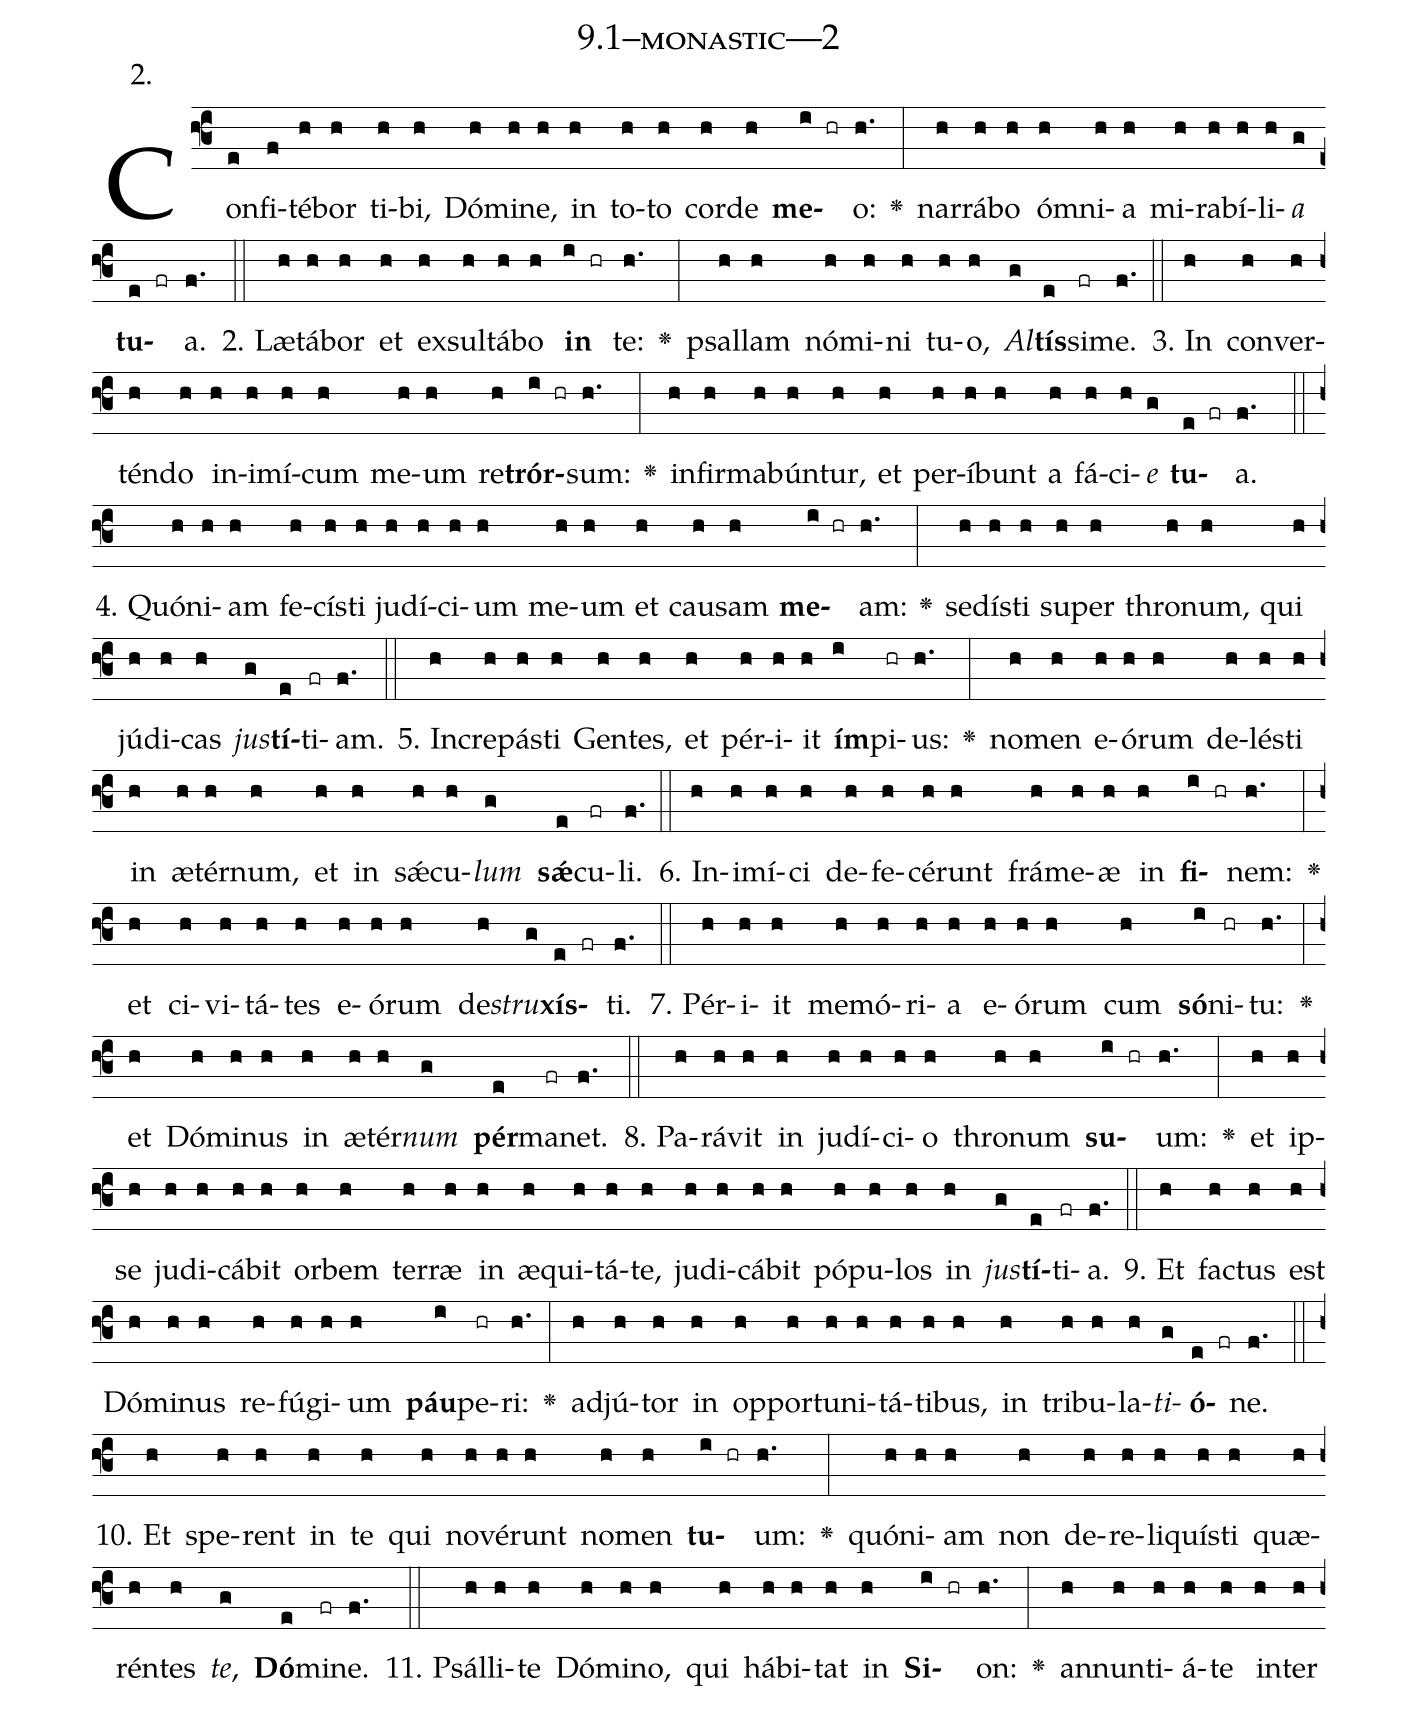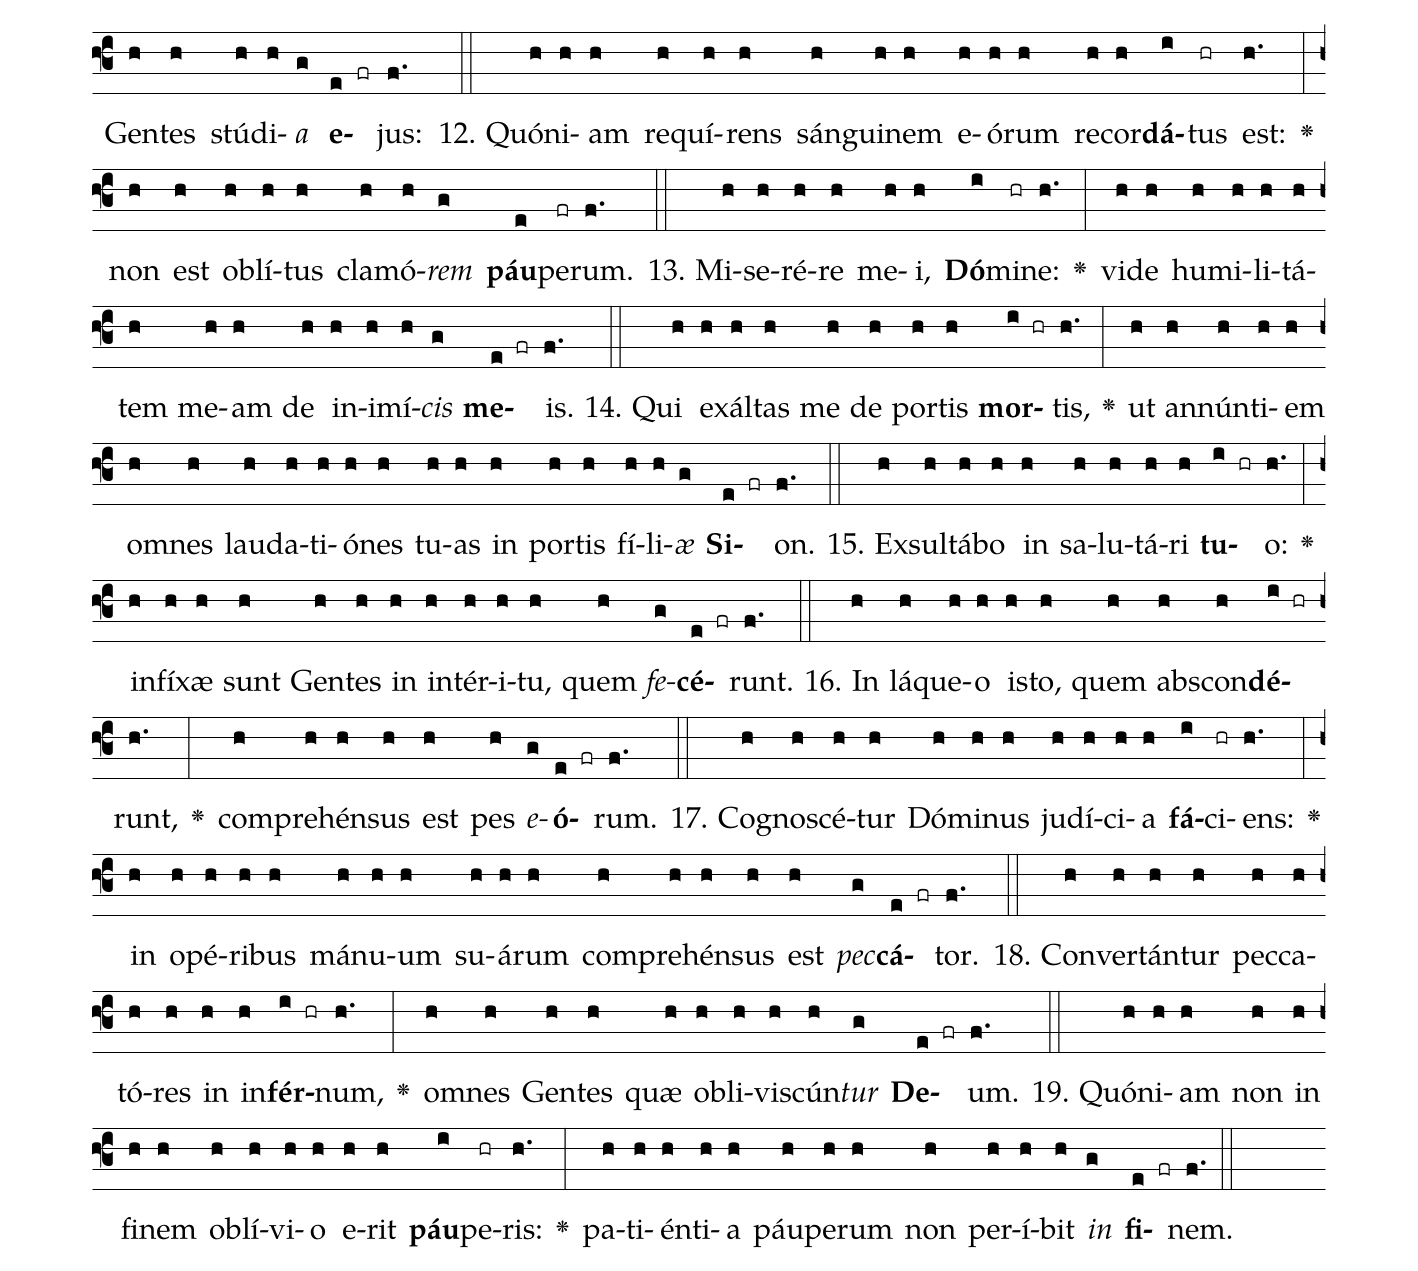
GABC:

name: 9.1--monastic---2;
annotation: 2.;
%%
(f3)Con(e)fi(f)té(h)bor(h) ti(h)bi,(h) Dó(h)mi(h)ne,(h) in(h) to(h)to(h) cor(h)de(h) <b>me</b>(i hr)o:(h.) <v>\greheightstar</v>(:) nar(h)rá(h)bo(h) óm(h)ni(h)a(h) mi(h)ra(h)bí(h)li(h)<i>a</i>(g) <b>tu</b>(e fr)a.(f.) (::)
2. Læ(h)tá(h)bor(h) et(h) ex(h)sul(h)tá(h)bo(h) <b>in</b>(i hr) te:(h.) <v>\greheightstar</v>(:) psal(h)lam(h) nó(h)mi(h)ni(h) tu(h)o,(h) <i>Al</i>(g)<b>tís</b>(e)si(fr)me.(f.) (::)
3. In(h) con(h)ver(h)tén(h)do(h) in(h)i(h)mí(h)cum(h) me(h)um(h) re(h)<b>trór</b>(i hr)sum:(h.) <v>\greheightstar</v>(:) in(h)fir(h)ma(h)bún(h)tur,(h) et(h) per(h)í(h)bunt(h) a(h) fá(h)ci(h)<i>e</i>(g) <b>tu</b>(e fr)a.(f.) (::)
4. Quón(h)i(h)am(h) fe(h)cís(h)ti(h) ju(h)dí(h)ci(h)um(h) me(h)um(h) et(h) cau(h)sam(h) <b>me</b>(i hr)am:(h.) <v>\greheightstar</v>(:) se(h)dís(h)ti(h) su(h)per(h) thro(h)num,(h) qui(h) jú(h)di(h)cas(h) <i>jus</i>(g)<b>tí</b>(e)ti(fr)am.(f.) (::)
5. In(h)cre(h)pás(h)ti(h) Gen(h)tes,(h) et(h) pér(h)i(h)it(h) <b>ím</b>(i)pi(hr)us:(h.) <v>\greheightstar</v>(:) no(h)men(h) e(h)ó(h)rum(h) de(h)lés(h)ti(h) in(h) æ(h)tér(h)num,(h) et(h) in(h) sǽ(h)cu(h)<i>lum</i>(g) <b>sǽ</b>(e)cu(fr)li.(f.) (::)
6. In(h)i(h)mí(h)ci(h) de(h)fe(h)cé(h)runt(h) frá(h)me(h)æ(h) in(h) <b>fi</b>(i hr)nem:(h.) <v>\greheightstar</v>(:) et(h) ci(h)vi(h)tá(h)tes(h) e(h)ó(h)rum(h) de(h)<i>stru</i>(g)<b>xís</b>(e fr)ti.(f.) (::)
7. Pér(h)i(h)it(h) me(h)mó(h)ri(h)a(h) e(h)ó(h)rum(h) cum(h) <b>só</b>(i)ni(hr)tu:(h.) <v>\greheightstar</v>(:) et(h) Dó(h)mi(h)nus(h) in(h) æ(h)tér(h)<i>num</i>(g) <b>pér</b>(e)ma(fr)net.(f.) (::)
8. Pa(h)rá(h)vit(h) in(h) ju(h)dí(h)ci(h)o(h) thro(h)num(h) <b>su</b>(i hr)um:(h.) <v>\greheightstar</v>(:) et(h) ip(h)se(h) ju(h)di(h)cá(h)bit(h) or(h)bem(h) ter(h)ræ(h) in(h) æ(h)qui(h)tá(h)te,(h) ju(h)di(h)cá(h)bit(h) pó(h)pu(h)los(h) in(h) <i>jus</i>(g)<b>tí</b>(e)ti(fr)a.(f.) (::)
9. Et(h) fac(h)tus(h) est(h) Dó(h)mi(h)nus(h) re(h)fú(h)gi(h)um(h) <b>páu</b>(i)pe(hr)ri:(h.) <v>\greheightstar</v>(:) ad(h)jú(h)tor(h) in(h) op(h)por(h)tu(h)ni(h)tá(h)ti(h)bus,(h) in(h) tri(h)bu(h)la(h)<i>ti</i>(g)<b>ó</b>(e fr)ne.(f.) (::)
10. Et(h) spe(h)rent(h) in(h) te(h) qui(h) no(h)vé(h)runt(h) no(h)men(h) <b>tu</b>(i hr)um:(h.) <v>\greheightstar</v>(:) quón(h)i(h)am(h) non(h) de(h)re(h)li(h)quís(h)ti(h) quæ(h)rén(h)tes(h) <i>te</i>,(g) <b>Dó</b>(e)mi(fr)ne.(f.) (::)
11. Psál(h)li(h)te(h) Dó(h)mi(h)no,(h) qui(h) há(h)bi(h)tat(h) in(h) <b>Si</b>(i hr)on:(h.) <v>\greheightstar</v>(:) an(h)nun(h)ti(h)á(h)te(h) in(h)ter(h) Gen(h)tes(h) stú(h)di(h)<i>a</i>(g) <b>e</b>(e fr)jus:(f.) (::)
12. Quón(h)i(h)am(h) re(h)quí(h)rens(h) sán(h)gui(h)nem(h) e(h)ó(h)rum(h) re(h)cor(h)<b>dá</b>(i)tus(hr) est:(h.) <v>\greheightstar</v>(:) non(h) est(h) ob(h)lí(h)tus(h) cla(h)mó(h)<i>rem</i>(g) <b>páu</b>(e)pe(fr)rum.(f.) (::)
13. Mi(h)se(h)ré(h)re(h) me(h)i,(h) <b>Dó</b>(i)mi(hr)ne:(h.) <v>\greheightstar</v>(:) vi(h)de(h) hu(h)mi(h)li(h)tá(h)tem(h) me(h)am(h) de(h) in(h)i(h)mí(h)<i>cis</i>(g) <b>me</b>(e fr)is.(f.) (::)
14. Qui(h) ex(h)ál(h)tas(h) me(h) de(h) por(h)tis(h) <b>mor</b>(i hr)tis,(h.) <v>\greheightstar</v>(:) ut(h) an(h)nún(h)ti(h)em(h) om(h)nes(h) lau(h)da(h)ti(h)ó(h)nes(h) tu(h)as(h) in(h) por(h)tis(h) fí(h)li(h)<i>æ</i>(g) <b>Si</b>(e fr)on.(f.) (::)
15. Ex(h)sul(h)tá(h)bo(h) in(h) sa(h)lu(h)tá(h)ri(h) <b>tu</b>(i hr)o:(h.) <v>\greheightstar</v>(:) in(h)fí(h)xæ(h) sunt(h) Gen(h)tes(h) in(h) in(h)tér(h)i(h)tu,(h) quem(h) <i>fe</i>(g)<b>cé</b>(e fr)runt.(f.) (::)
16. In(h) lá(h)que(h)o(h) is(h)to,(h) quem(h) abs(h)con(h)<b>dé</b>(i hr)runt,(h.) <v>\greheightstar</v>(:) com(h)pre(h)hén(h)sus(h) est(h) pes(h) <i>e</i>(g)<b>ó</b>(e fr)rum.(f.) (::)
17. Co(h)gno(h)scé(h)tur(h) Dó(h)mi(h)nus(h) ju(h)dí(h)ci(h)a(h) <b>fá</b>(i)ci(hr)ens:(h.) <v>\greheightstar</v>(:) in(h) o(h)pé(h)ri(h)bus(h) má(h)nu(h)um(h) su(h)á(h)rum(h) com(h)pre(h)hén(h)sus(h) est(h) <i>pec</i>(g)<b>cá</b>(e fr)tor.(f.) (::)
18. Con(h)ver(h)tán(h)tur(h) pec(h)ca(h)tó(h)res(h) in(h) in(h)<b>fér</b>(i hr)num,(h.) <v>\greheightstar</v>(:) om(h)nes(h) Gen(h)tes(h) quæ(h) ob(h)li(h)vis(h)cún(h)<i>tur</i>(g) <b>De</b>(e fr)um.(f.) (::)
19. Quón(h)i(h)am(h) non(h) in(h) fi(h)nem(h) ob(h)lí(h)vi(h)o(h) e(h)rit(h) <b>páu</b>(i)pe(hr)ris:(h.) <v>\greheightstar</v>(:) pa(h)ti(h)én(h)ti(h)a(h) páu(h)pe(h)rum(h) non(h) per(h)í(h)bit(h) <i>in</i>(g) <b>fi</b>(e fr)nem.(f.) (::)
